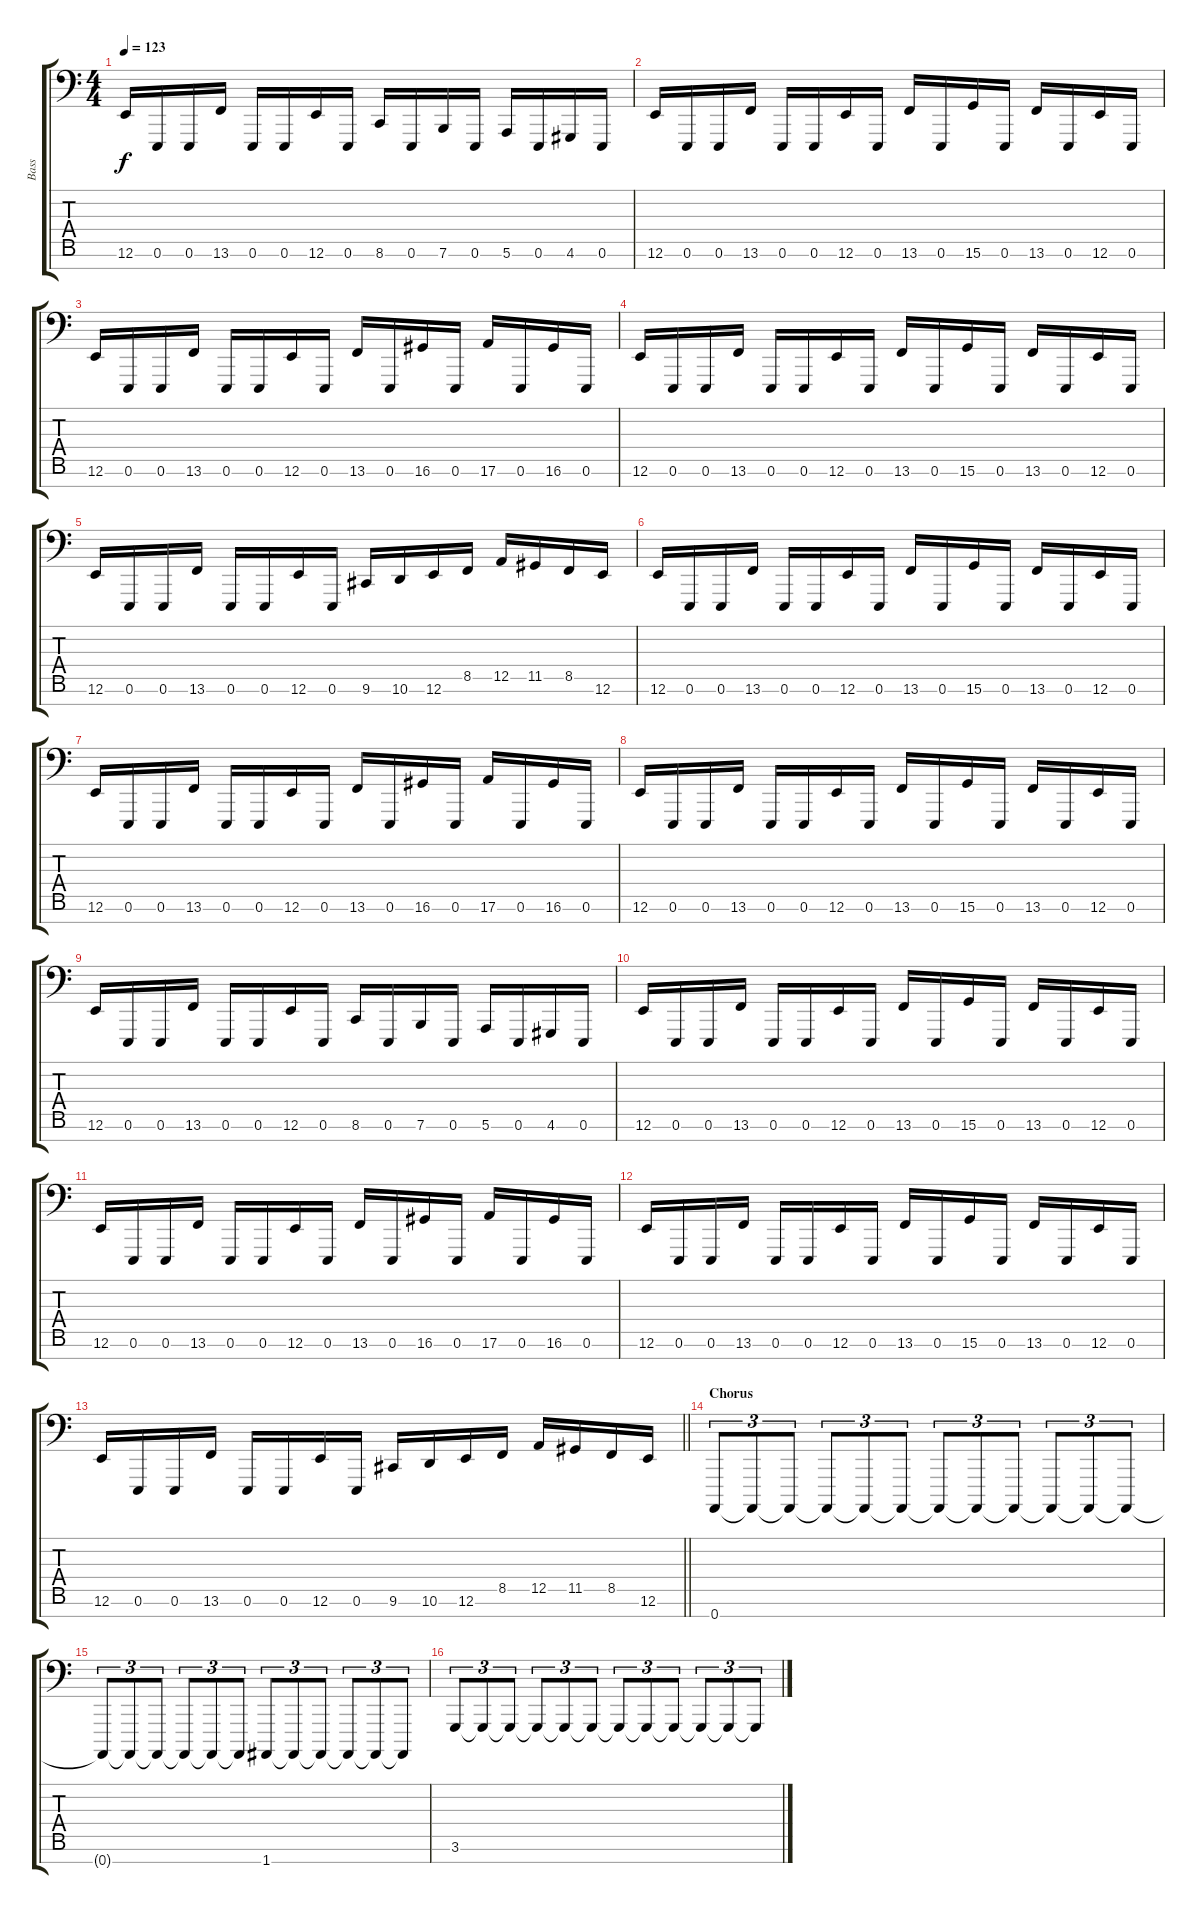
\track ("Bass" "Bass") {instrument pizzicatostrings}
\staff {score tabs}
\tuning (E3 B2 G2 D2 A1 E1 A0) {hide}
\ts (4 4)
\tempo 123
\clef f4
\ks c
12.6.16{dy f} 0.6.16 0.6.16 13.6.16 0.6.16 0.6.16 12.6.16 0.6.16 8.6.16 0.6.16 7.6.16 0.6.16 5.6.16 0.6.16 4.6.16 0.6.16 |
12.6.16 0.6.16 0.6.16 13.6.16 0.6.16 0.6.16 12.6.16 0.6.16 13.6.16 0.6.16 15.6.16 0.6.16 13.6.16 0.6.16 12.6.16 0.6.16 |
12.6.16 0.6.16 0.6.16 13.6.16 0.6.16 0.6.16 12.6.16 0.6.16 13.6.16 0.6.16 16.6.16 0.6.16 17.6.16 0.6.16 16.6.16 0.6.16 |
12.6.16 0.6.16 0.6.16 13.6.16 0.6.16 0.6.16 12.6.16 0.6.16 13.6.16 0.6.16 15.6.16 0.6.16 13.6.16 0.6.16 12.6.16 0.6.16 |
12.6.16 0.6.16 0.6.16 13.6.16 0.6.16 0.6.16 12.6.16 0.6.16 9.6.16 10.6.16 12.6.16 8.5.16 12.5.16 11.5.16 8.5.16 12.6.16 |
12.6.16 0.6.16 0.6.16 13.6.16 0.6.16 0.6.16 12.6.16 0.6.16 13.6.16 0.6.16 15.6.16 0.6.16 13.6.16 0.6.16 12.6.16 0.6.16 |
12.6.16 0.6.16 0.6.16 13.6.16 0.6.16 0.6.16 12.6.16 0.6.16 13.6.16 0.6.16 16.6.16 0.6.16 17.6.16 0.6.16 16.6.16 0.6.16 |
12.6.16 0.6.16 0.6.16 13.6.16 0.6.16 0.6.16 12.6.16 0.6.16 13.6.16 0.6.16 15.6.16 0.6.16 13.6.16 0.6.16 12.6.16 0.6.16 |
12.6.16 0.6.16 0.6.16 13.6.16 0.6.16 0.6.16 12.6.16 0.6.16 8.6.16 0.6.16 7.6.16 0.6.16 5.6.16 0.6.16 4.6.16 0.6.16 |
12.6.16 0.6.16 0.6.16 13.6.16 0.6.16 0.6.16 12.6.16 0.6.16 13.6.16 0.6.16 15.6.16 0.6.16 13.6.16 0.6.16 12.6.16 0.6.16 |
12.6.16 0.6.16 0.6.16 13.6.16 0.6.16 0.6.16 12.6.16 0.6.16 13.6.16 0.6.16 16.6.16 0.6.16 17.6.16 0.6.16 16.6.16 0.6.16 |
12.6.16 0.6.16 0.6.16 13.6.16 0.6.16 0.6.16 12.6.16 0.6.16 13.6.16 0.6.16 15.6.16 0.6.16 13.6.16 0.6.16 12.6.16 0.6.16 |
\barLineRight lightlight
12.6.16 0.6.16 0.6.16 13.6.16 0.6.16 0.6.16 12.6.16 0.6.16 9.6.16 10.6.16 12.6.16 8.5.16 12.5.16 11.5.16 8.5.16 12.6.16 |
\section ("" "Chorus")
0.7.8{tu (3 2)} 0.7{t}.8{tu (3 2)} 0.7{t}.8{tu (3 2)} 0.7{t}.8{tu (3 2)} 0.7{t}.8{tu (3 2)} 0.7{t}.8{tu (3 2)} 0.7{t}.8{tu (3 2)} 0.7{t}.8{tu (3 2)} 0.7{t}.8{tu (3 2)} 0.7{t}.8{tu (3 2)} 0.7{t}.8{tu (3 2)} 0.7{t}.8{tu (3 2)} |
0.7{t}.8{tu (3 2)} 0.7{t}.8{tu (3 2)} 0.7{t}.8{tu (3 2)} 0.7{t}.8{tu (3 2)} 0.7{t}.8{tu (3 2)} 0.7{t}.8{tu (3 2)} 1.7.8{tu (3 2)} 1.7{t}.8{tu (3 2)} 1.7{t}.8{tu (3 2)} 1.7{t}.8{tu (3 2)} 1.7{t}.8{tu (3 2)} 1.7{t}.8{tu (3 2)} |
3.6.8{tu (3 2)} 3.6{t}.8{tu (3 2)} 3.6{t}.8{tu (3 2)} 3.6{t}.8{tu (3 2)} 3.6{t}.8{tu (3 2)} 3.6{t}.8{tu (3 2)} 3.6{t}.8{tu (3 2)} 3.6{t}.8{tu (3 2)} 3.6{t}.8{tu (3 2)} 3.6{t}.8{tu (3 2)} 3.6{t}.8{tu (3 2)} 3.6{t}.8{tu (3 2)}
